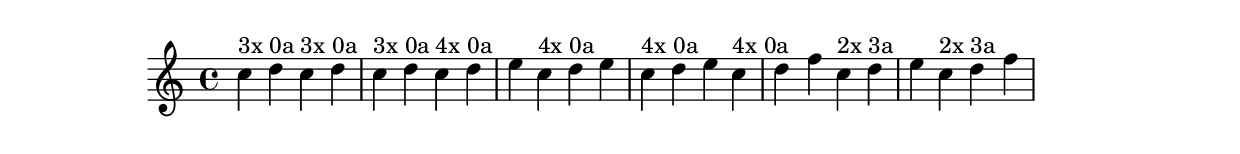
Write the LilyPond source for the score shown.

\version "2.1.7"

\header{
texidoc="
LilyPond has three modes for repeats: folded, unfolded and
semi-unfolded.  Unfolded repeats are fully written out. Semi unfolded
repeats have the body written and all alternatives sequentially.
Folded repeats have the body written and all alternatives
simultaneo.ly.  If the number of alternatives is larger than the
repeat count, the excess alternatives are ignored.  If the number of
alternatives is smaller, the first alternative is multiplied to get to
the number of repeats.

Unfolded behavior:
"
}

\score {

  \context Voice \notes\relative c'' {
\repeat unfold 3 { c^"3x 0a" d }
% less alts than body
\repeat unfold 4 { c^"4x 0a" d } \alternative { e f }
% more alts than body
\repeat unfold 2 { c^"2x 3a" d } \alternative { e f g } 
}}


